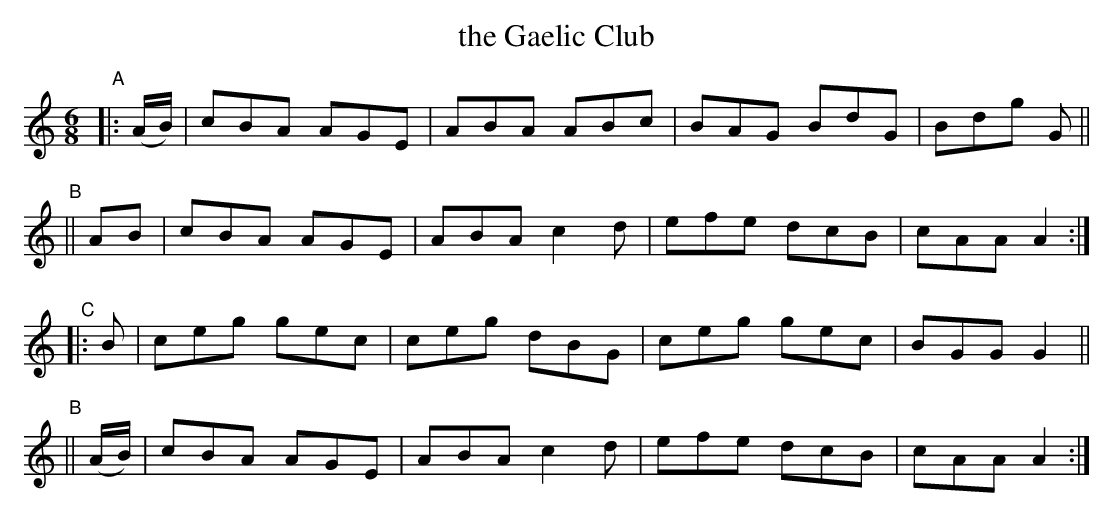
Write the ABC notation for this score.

X:1
T: the Gaelic Club
M: 6/8
L: 1/8
K: Am
"^A"|: (A/B/) | cBA AGE | ABA ABc | BAG BdG | Bdg G ||
"^B"|| AB | cBA AGE | ABA c2d | efe dcB | cAA A2 :|
"^C"|: B | ceg gec | ceg dBG | ceg gec | BGG G2 ||
"^B"|| (A/B/) | cBA AGE | ABA c2d | efe dcB | cAA A2 :|
